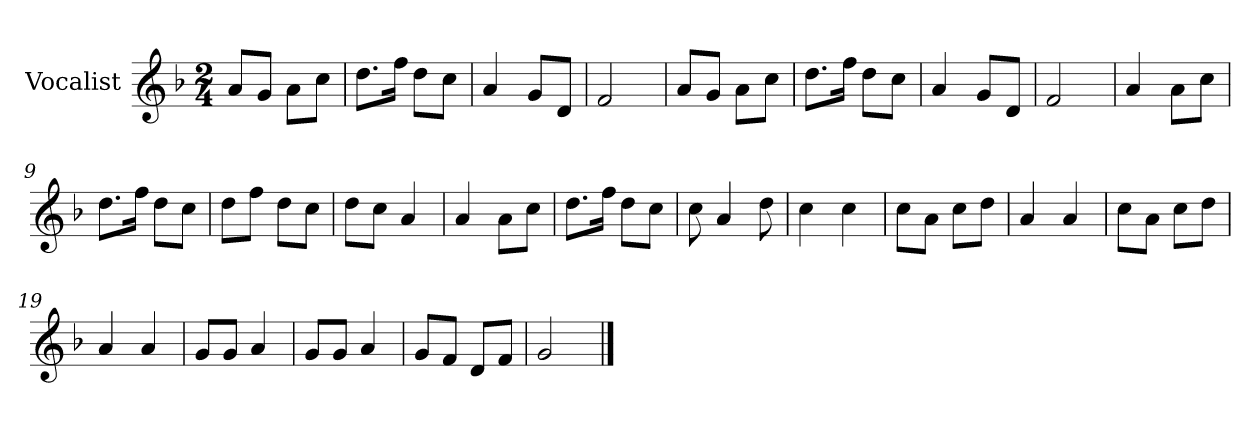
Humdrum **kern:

**kern
*part1
*staff1
*I"Vocalist
*k[b-]
*F:
*M2/4
=
8aL
8gJ
8aL
8ccJ
=1
8.ddL
16ffJk
8ddL
8ccJ
=2
4a
8gL
8dJ
=3
2f
=4
8aL
8gJ
8aL
8ccJ
=5
8.ddL
16ffJk
8ddL
8ccJ
=6
4a
8gL
8dJ
=7
2f
=8
4a
8aL
8ccJ
=9
8.ddL
16ffJk
8ddL
8ccJ
=10
8ddL
8ffJ
8ddL
8ccJ
=11
8ddL
8ccJ
4a
=12
4a
8aL
8ccJ
=13
8.ddL
16ffJk
8ddL
8ccJ
=14
8cc
4a
8dd
=15
4cc
4cc
=16
8ccL
8aJ
8ccL
8ddJ
=17
4a
4a
=18
8ccL
8aJ
8ccL
8ddJ
=19
4a
4a
=20
8gL
8gJ
4a
=21
8gL
8gJ
4a
=22
8gL
8fJ
8dL
8fJ
=23
2g
==
*-
